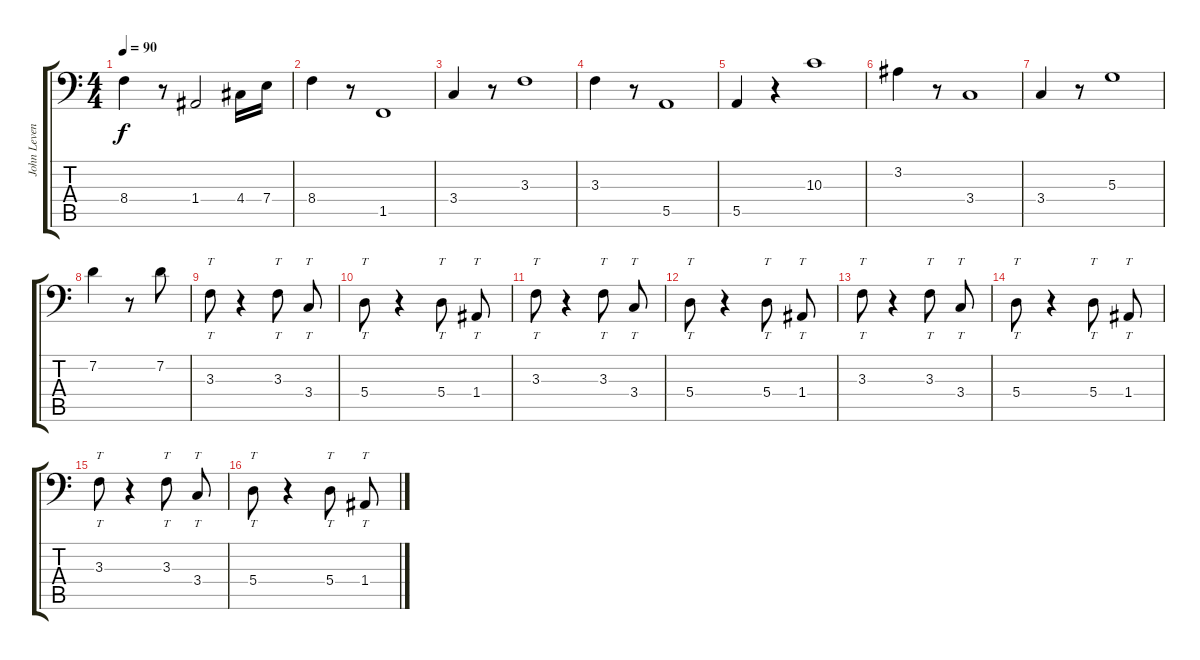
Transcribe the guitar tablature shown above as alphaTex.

\track ("John Leven" "John Leven") {instrument electricbassfinger}
\staff {score tabs}
\tuning (C3 G2 D2 A1 E1 B0) {hide}
\ts (4 4)
\tempo 90
\clef f4
\ks c
8.4.4{dy f} r.8 1.4.2 4.4.16 7.4.16 |
8.4.4 r.8 1.5.1 |
3.4.4 r.8 3.3.1 |
3.3.4 r.8 5.5.1 |
5.5.4 r.4 10.3.1 |
3.2.4 r.8 3.4.1 |
3.4.4 r.8 5.3.1 |
7.2.4 r.8 7.2.8 |
3.3.8{tt} r.4 3.3.8{tt} 3.4.8{tt} |
5.4.8{tt} r.4 5.4.8{tt} 1.4.8{tt} |
3.3.8{tt} r.4 3.3.8{tt} 3.4.8{tt} |
5.4.8{tt} r.4 5.4.8{tt} 1.4.8{tt} |
3.3.8{tt} r.4 3.3.8{tt} 3.4.8{tt} |
5.4.8{tt} r.4 5.4.8{tt} 1.4.8{tt} |
3.3.8{tt} r.4 3.3.8{tt} 3.4.8{tt} |
5.4.8{tt} r.4 5.4.8{tt} 1.4.8{tt}
